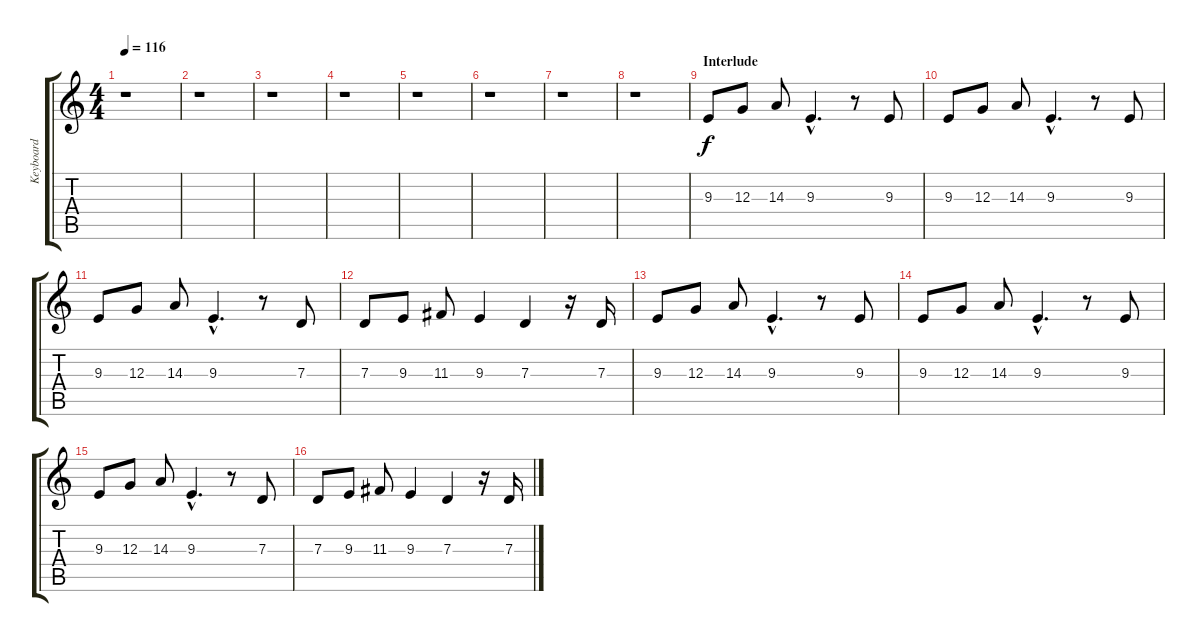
\track ("Keyboard" "Keyboard") {instrument lead5charang}
\staff {score tabs}
\tuning (E4 B3 G3 D3 A2 E2) {hide}
\ts (4 4)
\tempo 116
\clef g2
\ks c
r.1{dy f} |
r.1 |
r.1 |
r.1 |
r.1 |
r.1 |
r.1 |
r.1 |
\section ("" "Interlude")
9.3.8 12.3.8 14.3.8 9.3{hac}.4{d} r.8 9.3.8 |
9.3.8 12.3.8 14.3.8 9.3{hac}.4{d} r.8 9.3.8 |
9.3.8 12.3.8 14.3.8 9.3{hac}.4{d} r.8 7.3.8 |
7.3.8 9.3.8 11.3.8 9.3.4 7.3.4 r.16 7.3.16 |
9.3.8 12.3.8 14.3.8 9.3{hac}.4{d} r.8 9.3.8 |
9.3.8 12.3.8 14.3.8 9.3{hac}.4{d} r.8 9.3.8 |
9.3.8 12.3.8 14.3.8 9.3{hac}.4{d} r.8 7.3.8 |
7.3.8 9.3.8 11.3.8 9.3.4 7.3.4 r.16 7.3.16
